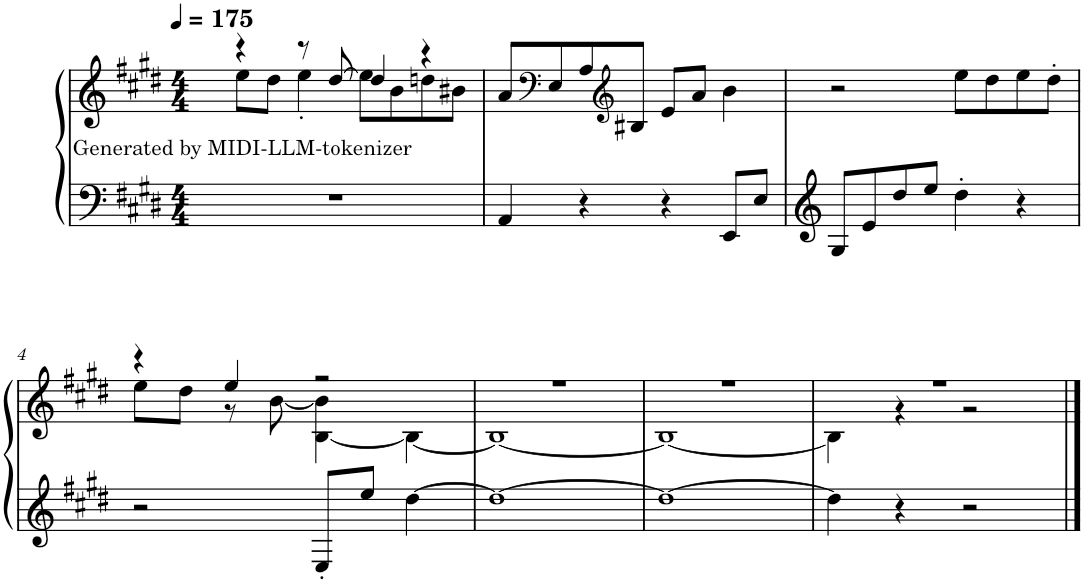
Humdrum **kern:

**kern	**kern	**text
*part1	*part1	*part1
*staff2	*staff1	*staff1
*I"Piano	*	*
*I'Pno.	*	*
*clefF4	*clefG2	*
*k[f#c#g#d#]	*k[f#c#g#d#]	*
*M4/4	*M4/4	*
*MM175	*MM175	*
=1	=1	=1
!	!	!LO:LY:b
*	*^	*
1r	4r	8ee\L	Generated by MIDI-LLM-tokenizer
.	.	8dd#\J	.
.	8r	4ee'\	.
.	[8dd#/	.	.
.	4dd#/]	8ee\L	.
.	.	8b\	.
.	4r	8ddn\	.
.	.	8b#X\J	.
*	*v	*v	*
=2	=2	=2
4AA/	8a/L	.
*	*clefF4	*
.	8E/	.
4r	8A/	.
*	*clefG2	*
.	8B#X/J	.
4r	8e/L	.
.	8a/J	.
8EE/L	4b\	.
8E/J	.	.
=3	=3	=3
8G#/L	2r	.
8e/	.	.
8dd#/	.	.
8ee/J	.	.
4dd#'\	8ee\L	.
.	8dd#\	.
4r	8ee\	.
.	8dd#'\J	.
!!LO:LB:g=z
=4	=4	=4
*	*^	*
2r	4r	8ee\L	.
.	.	8dd#\J	.
.	4ee/	8r	.
.	.	[8b\	.
8E'/L	2r	[4B\ 4b\]	.
8ee/J	.	.	.
[4dd#\	.	4B\_	.
=5	=5	=5	=5
1dd#_	1r	1B_	.
=6	=6	=6	=6
1dd#_	1r	1B_	.
=7	=7	=7	=7
4dd#\]	1r	4B\]	.
4r	.	4r	.
2r	.	2r	.
*	*v	*v	*
==	==	==
*-	*-	*-
